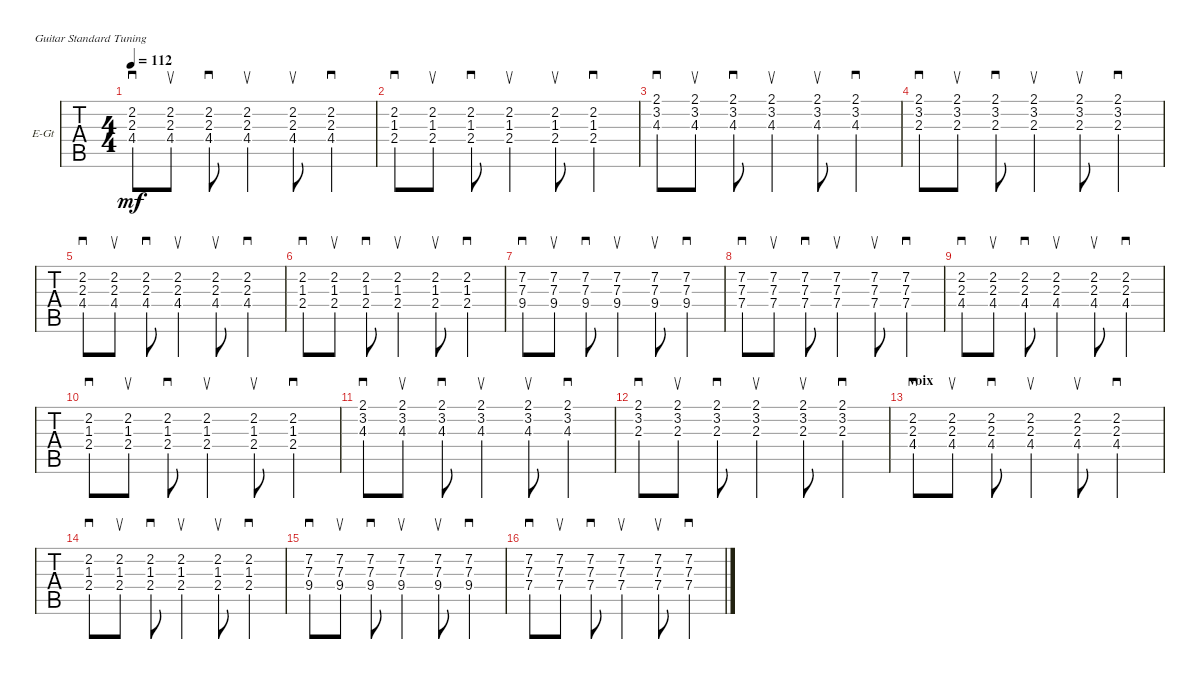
\defaultSystemsLayout 4
\bracketExtendMode groupsimilarinstruments
\firstSystemTrackNameOrientation horizontal
\otherSystemsTrackNameOrientation horizontal
\track ("rythm guitar" "E-Gt") {instrument overdrivenguitar}
\staff {tabs}
\tuning (E4 B3 G3 D3 A2 E2)
\ts (4 4)
\tempo 112
\clef g2
\ks c
(4.4 2.3 2.2).8{sd dy mf} (4.4 2.3 2.2).8{su} (4.4 2.3 2.2).8{sd} (4.4 2.3 2.2).4{su} (4.4 2.3 2.2).8{su} (4.4 2.3 2.2).4{sd} |
(2.4 1.3 2.2).8{sd} (2.4 1.3 2.2).8{su} (2.4 1.3 2.2).8{sd} (2.4 1.3 2.2).4{su} (2.4 1.3 2.2).8{su} (2.4 1.3 2.2).4{sd} |
(4.3 3.2 2.1).8{sd} (4.3 3.2 2.1).8{su} (4.3 3.2 2.1).8{sd} (4.3 3.2 2.1).4{su} (4.3 3.2 2.1).8{su} (4.3 3.2 2.1).4{sd} |
(2.3 3.2 2.1).8{sd} (2.3 3.2 2.1).8{su} (2.3 3.2 2.1).8{sd} (2.3 3.2 2.1).4{su} (2.3 3.2 2.1).8{su} (2.3 3.2 2.1).4{sd} |
(4.4 2.3 2.2).8{sd} (4.4 2.3 2.2).8{su} (4.4 2.3 2.2).8{sd} (4.4 2.3 2.2).4{su} (4.4 2.3 2.2).8{su} (4.4 2.3 2.2).4{sd} |
(2.4 1.3 2.2).8{sd} (2.4 1.3 2.2).8{su} (2.4 1.3 2.2).8{sd} (2.4 1.3 2.2).4{su} (2.4 1.3 2.2).8{su} (2.4 1.3 2.2).4{sd} |
(9.4 7.3 7.2).8{sd} (9.4 7.3 7.2).8{su} (9.4 7.3 7.2).8{sd} (9.4 7.3 7.2).4{su} (9.4 7.3 7.2).8{su} (9.4 7.3 7.2).4{sd} |
(7.4 7.3 7.2).8{sd} (7.4 7.3 7.2).8{su} (7.4 7.3 7.2).8{sd} (7.4 7.3 7.2).4{su} (7.4 7.3 7.2).8{su} (7.4 7.3 7.2).4{sd} |
(4.4 2.3 2.2).8{sd} (4.4 2.3 2.2).8{su} (4.4 2.3 2.2).8{sd} (4.4 2.3 2.2).4{su} (4.4 2.3 2.2).8{su} (4.4 2.3 2.2).4{sd} |
(2.4 1.3 2.2).8{sd} (2.4 1.3 2.2).8{su} (2.4 1.3 2.2).8{sd} (2.4 1.3 2.2).4{su} (2.4 1.3 2.2).8{su} (2.4 1.3 2.2).4{sd} |
(4.3 3.2 2.1).8{sd} (4.3 3.2 2.1).8{su} (4.3 3.2 2.1).8{sd} (4.3 3.2 2.1).4{su} (4.3 3.2 2.1).8{su} (4.3 3.2 2.1).4{sd} |
(2.3 3.2 2.1).8{sd} (2.3 3.2 2.1).8{su} (2.3 3.2 2.1).8{sd} (2.3 3.2 2.1).4{su} (2.3 3.2 2.1).8{su} (2.3 3.2 2.1).4{sd} |
\section ("" "voix")
(4.4 2.3 2.2).8{sd} (4.4 2.3 2.2).8{su} (4.4 2.3 2.2).8{sd} (4.4 2.3 2.2).4{su} (4.4 2.3 2.2).8{su} (4.4 2.3 2.2).4{sd} |
(2.4 1.3 2.2).8{sd} (2.4 1.3 2.2).8{su} (2.4 1.3 2.2).8{sd} (2.4 1.3 2.2).4{su} (2.4 1.3 2.2).8{su} (2.4 1.3 2.2).4{sd} |
(9.4 7.3 7.2).8{sd} (9.4 7.3 7.2).8{su} (9.4 7.3 7.2).8{sd} (9.4 7.3 7.2).4{su} (9.4 7.3 7.2).8{su} (9.4 7.3 7.2).4{sd} |
(7.4 7.3 7.2).8{sd} (7.4 7.3 7.2).8{su} (7.4 7.3 7.2).8{sd} (7.4 7.3 7.2).4{su} (7.4 7.3 7.2).8{su} (7.4 7.3 7.2).4{sd}
